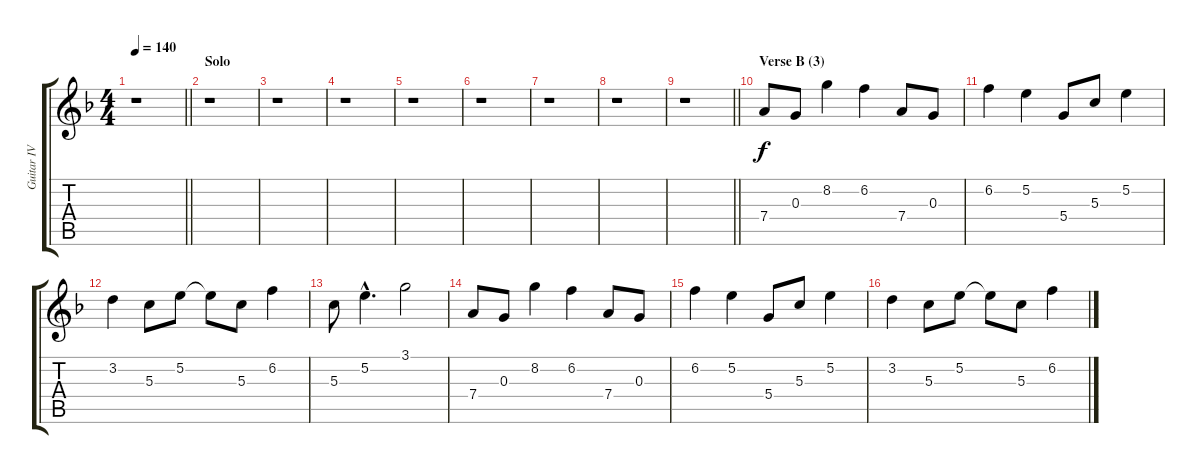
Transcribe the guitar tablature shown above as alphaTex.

\track ("Guitar IV (Jun)" "Guitar IV ") {instrument electricguitarjazz}
\staff {score tabs}
\tuning (E4 B3 G3 D3 A2 E2) {hide}
\ts (4 4)
\tempo 140
\clef g2
\barLineRight lightlight
\ks f
r.1{dy f} |
\section ("" "Solo")
r.1 |
r.1 |
r.1 |
r.1 |
r.1 |
r.1 |
r.1 |
\barLineRight lightlight
r.1 |
\section ("" "Verse B (3)")
7.4.8 0.3.8 8.2.4 6.2.4 7.4.8 0.3.8 |
6.2.4 5.2.4 5.4.8 5.3.8 5.2.4 |
3.2.4 5.3.8 5.2.8 5.2{t}.8 5.3.8 6.2.4 |
5.3.8 5.2{hac}.4{d} 3.1.2 |
7.4.8 0.3.8 8.2.4 6.2.4 7.4.8 0.3.8 |
6.2.4 5.2.4 5.4.8 5.3.8 5.2.4 |
3.2.4 5.3.8 5.2.8 5.2{t}.8 5.3.8 6.2.4
